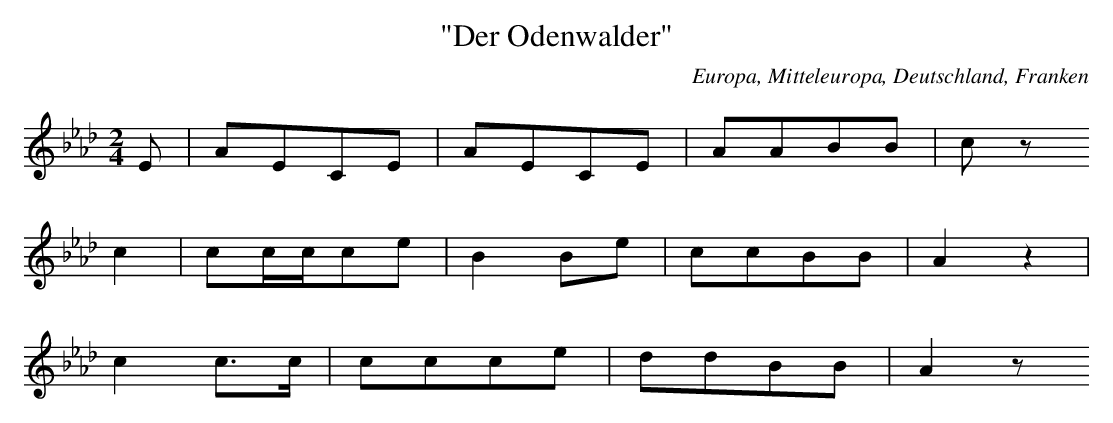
X:1
T: "Der Odenwalder"
O: Europa, Mitteleuropa, Deutschland, Franken
M: 2/4
L: 1/16
K: Ab
E2 | A2E2C2E2 | A2E2C2E2 | A2A2B2B2 | c2z2
c4 | c2ccc2e2 | B4B2e2 | c2c2B2B2 | A4z4 |
c4c3c | c2c2c2e2 | d2d2B2B2 | A4z2
